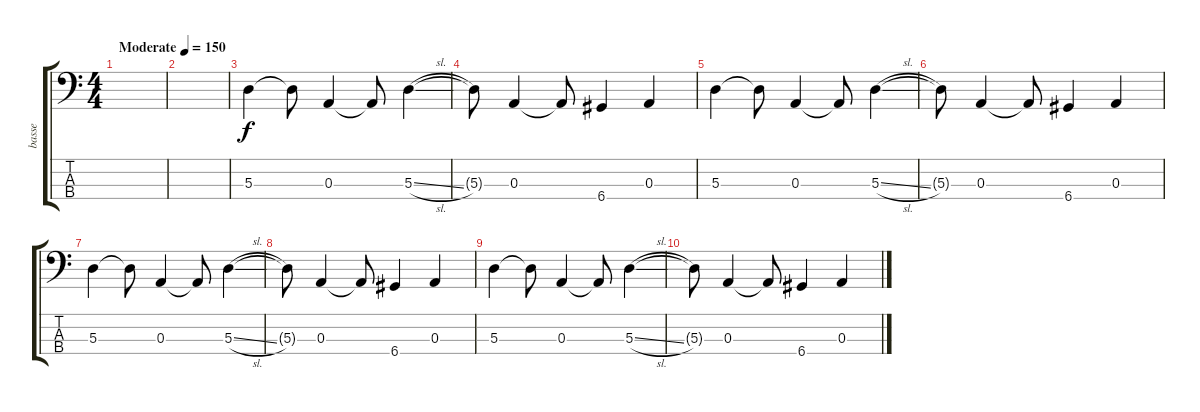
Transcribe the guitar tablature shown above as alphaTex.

\track ("basse" "basse") {instrument electricbassfinger}
\staff {score tabs}
\tuning (G2 D2 A1 D1) {hide}
\ts (4 4)
\tempo (150 "Moderate")
\clef f4
\ks c
|
|
5.3.4 5.3{t}.8 0.3.4 0.3{t}.8 5.3{sl}.4 |
5.3{t}.8 0.3.4 0.3{t}.8 6.4.4 0.3.4 |
5.3.4 5.3{t}.8 0.3.4 0.3{t}.8 5.3{sl}.4 |
5.3{t}.8 0.3.4 0.3{t}.8 6.4.4 0.3.4 |
5.3.4 5.3{t}.8 0.3.4 0.3{t}.8 5.3{sl}.4 |
5.3{t}.8 0.3.4 0.3{t}.8 6.4.4 0.3.4 |
5.3.4 5.3{t}.8 0.3.4 0.3{t}.8 5.3{sl}.4 |
5.3{t}.8 0.3.4 0.3{t}.8 6.4.4 0.3.4
